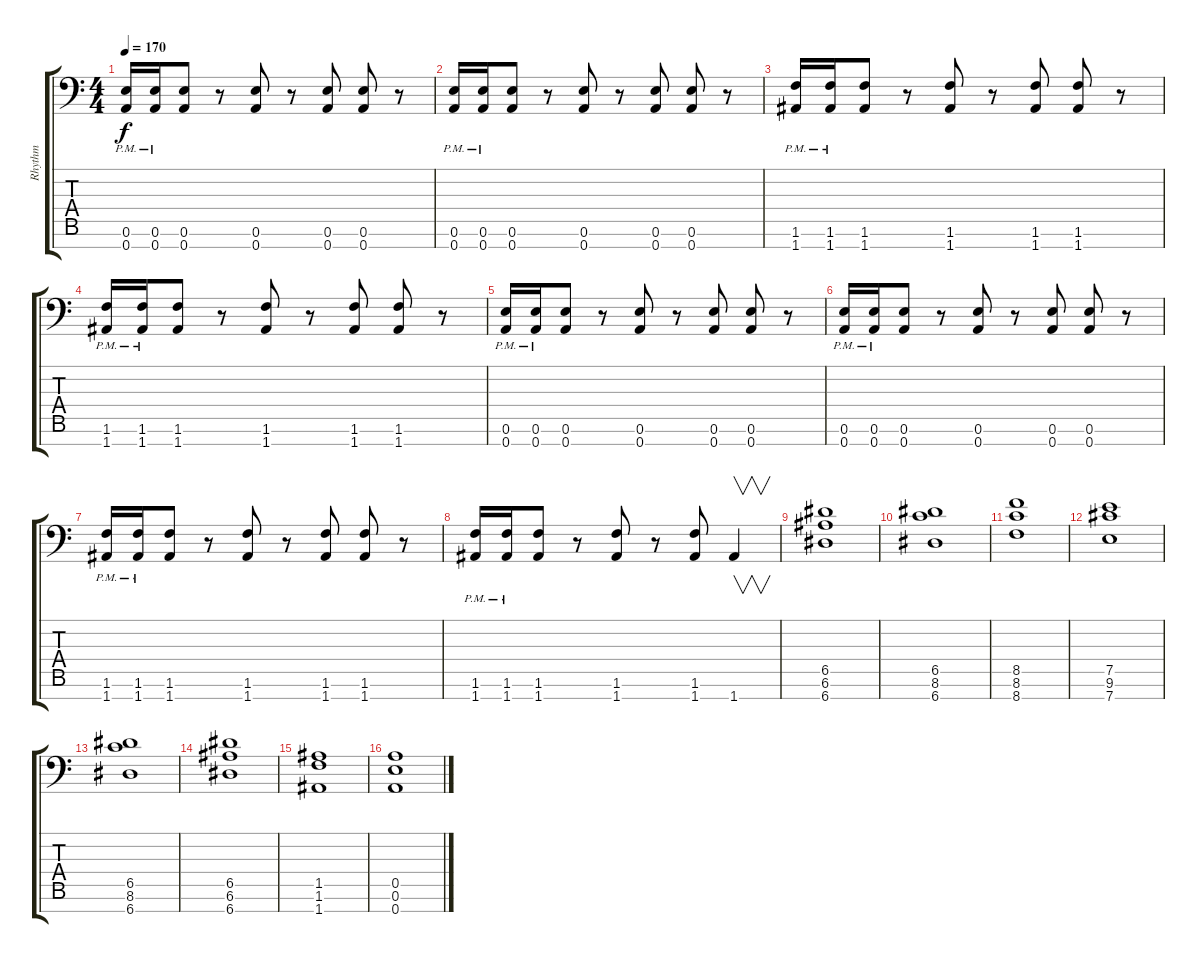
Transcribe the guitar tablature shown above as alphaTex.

\track ("Rhythm" "Rhythm") {instrument distortionguitar}
\staff {score tabs}
\tuning (E4 B3 G3 D3 A2 E2 A1) {hide}
\ts (4 4)
\tempo 170
\clef f4
\ks c
(0.6{pm} 0.7{pm}).16{dy f} (0.6{pm} 0.7{pm}).16 (0.6 0.7).8 r.8 (0.6 0.7).8 r.8 (0.6 0.7).8 (0.6 0.7).8 r.8 |
(0.6{pm} 0.7{pm}).16 (0.6{pm} 0.7{pm}).16 (0.6 0.7).8 r.8 (0.6 0.7).8 r.8 (0.6 0.7).8 (0.6 0.7).8 r.8 |
(1.6{pm} 1.7{pm}).16 (1.6{pm} 1.7{pm}).16 (1.6 1.7).8 r.8 (1.6 1.7).8 r.8 (1.6 1.7).8 (1.6 1.7).8 r.8 |
(1.6{pm} 1.7{pm}).16 (1.6{pm} 1.7{pm}).16 (1.6 1.7).8 r.8 (1.6 1.7).8 r.8 (1.6 1.7).8 (1.6 1.7).8 r.8 |
(0.6{pm} 0.7{pm}).16 (0.6{pm} 0.7{pm}).16 (0.6 0.7).8 r.8 (0.6 0.7).8 r.8 (0.6 0.7).8 (0.6 0.7).8 r.8 |
(0.6{pm} 0.7{pm}).16 (0.6{pm} 0.7{pm}).16 (0.6 0.7).8 r.8 (0.6 0.7).8 r.8 (0.6 0.7).8 (0.6 0.7).8 r.8 |
(1.6{pm} 1.7{pm}).16 (1.6{pm} 1.7{pm}).16 (1.6 1.7).8 r.8 (1.6 1.7).8 r.8 (1.6 1.7).8 (1.6 1.7).8 r.8 |
(1.6{pm} 1.7{pm}).16 (1.6{pm} 1.7{pm}).16 (1.6 1.7).8 r.8 (1.6 1.7).8 r.8 (1.6 1.7).8 1.7.4{v} |
(6.5 6.6 6.7).1 |
(6.5 8.6 6.7).1 |
(8.5 8.6 8.7).1 |
(7.5 9.6 7.7).1 |
(6.5 8.6 6.7).1 |
(6.5 6.6 6.7).1 |
(1.5 1.6 1.7).1 |
(0.5 0.6 0.7).1
